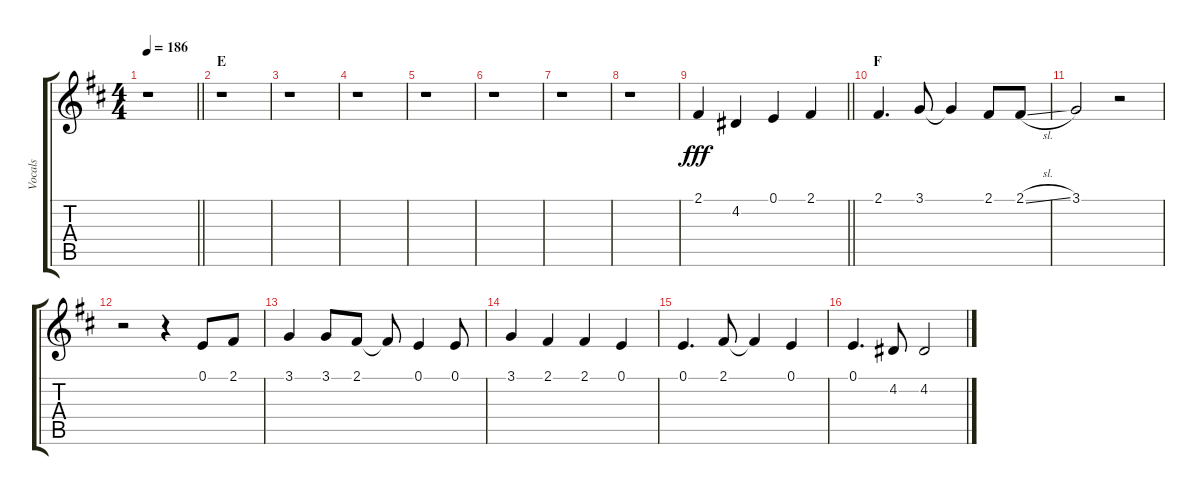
\track ("Vocals" "Vocals") {instrument voiceoohs}
\staff {score tabs}
\tuning (E4 B3 G3 D3 A2 E2) {hide}
\ts (4 4)
\tempo 186
\clef g2
\barLineRight lightlight
\ks d
r.1{dy fff} |
\section ("" "E")
r.1 |
r.1 |
r.1 |
r.1 |
r.1 |
r.1 |
r.1 |
\barLineRight lightlight
2.1.4 4.2.4 0.1.4 2.1.4 |
\section ("" "F")
2.1.4{d} 3.1.8 3.1{t}.4 2.1.8 2.1{sl}.8 |
3.1.2 r.2 |
r.2 r.4 0.1.8 2.1.8 |
3.1.4 3.1.8 2.1.8 2.1{t}.8 0.1.4 0.1.8 |
3.1.4 2.1.4 2.1.4 0.1.4 |
0.1.4{d} 2.1.8 2.1{t}.4 0.1.4 |
0.1.4{d} 4.2.8 4.2.2
